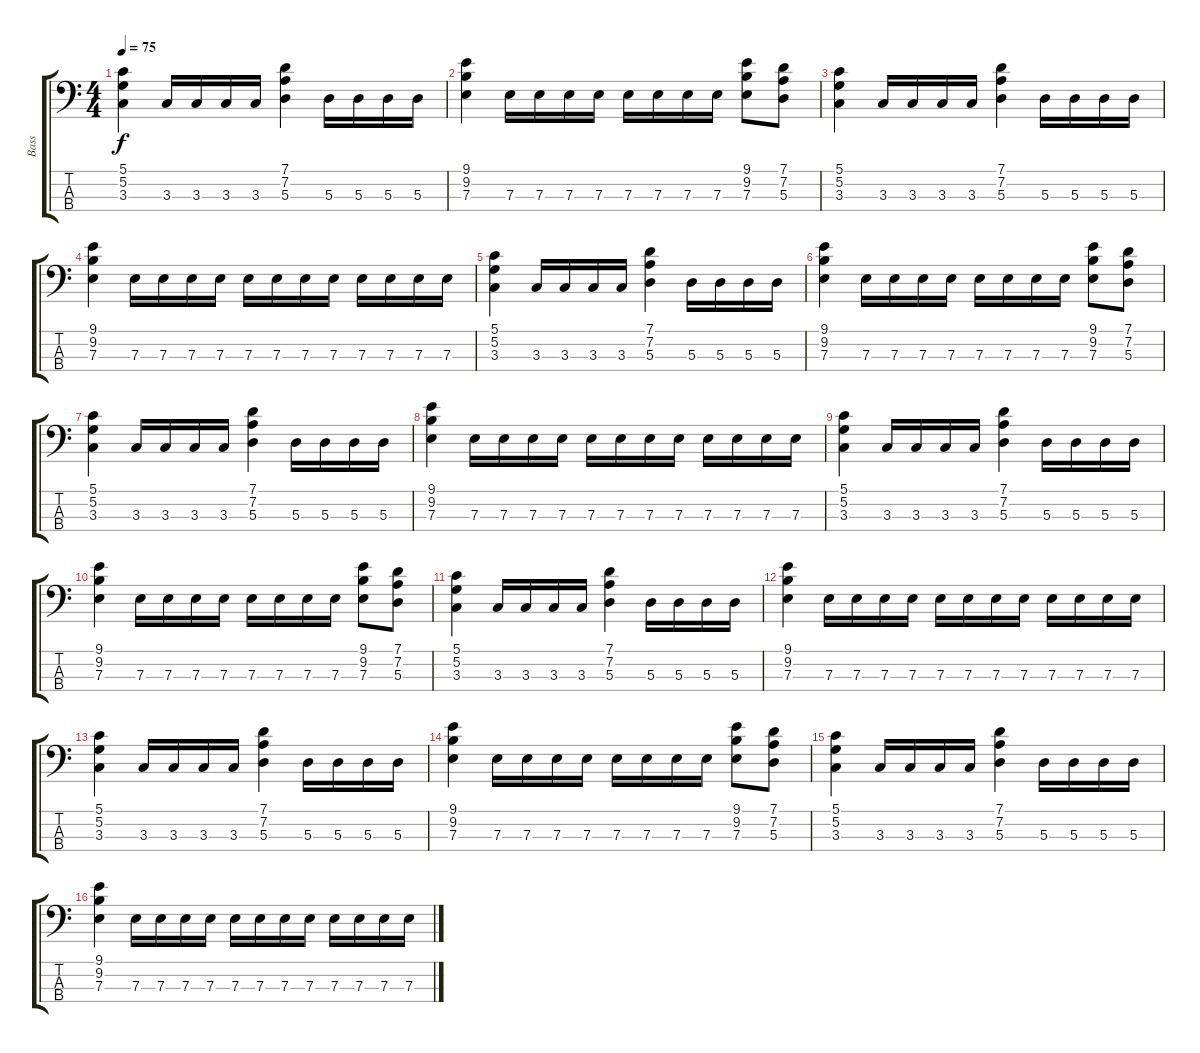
\track ("Bass" "Bass") {instrument slapbass2}
\staff {score tabs}
\tuning (G2 D2 A1 E1) {hide}
\ts (4 4)
\tempo 75
\clef f4
\ks c
(5.1 5.2 3.3).4{dy f} 3.3.16 3.3.16 3.3.16 3.3.16 (7.1 7.2 5.3).4 5.3.16 5.3.16 5.3.16 5.3.16 |
(9.1 9.2 7.3).4 7.3.16 7.3.16 7.3.16 7.3.16 7.3.16 7.3.16 7.3.16 7.3.16 (9.1 9.2 7.3).8 (7.1 7.2 5.3).8 |
(5.1 5.2 3.3).4 3.3.16 3.3.16 3.3.16 3.3.16 (7.1 7.2 5.3).4 5.3.16 5.3.16 5.3.16 5.3.16 |
(9.1 9.2 7.3).4 7.3.16 7.3.16 7.3.16 7.3.16 7.3.16 7.3.16 7.3.16 7.3.16 7.3.16 7.3.16 7.3.16 7.3.16 |
(5.1 5.2 3.3).4 3.3.16 3.3.16 3.3.16 3.3.16 (7.1 7.2 5.3).4 5.3.16 5.3.16 5.3.16 5.3.16 |
(9.1 9.2 7.3).4 7.3.16 7.3.16 7.3.16 7.3.16 7.3.16 7.3.16 7.3.16 7.3.16 (9.1 9.2 7.3).8 (7.1 7.2 5.3).8 |
(5.1 5.2 3.3).4 3.3.16 3.3.16 3.3.16 3.3.16 (7.1 7.2 5.3).4 5.3.16 5.3.16 5.3.16 5.3.16 |
(9.1 9.2 7.3).4 7.3.16 7.3.16 7.3.16 7.3.16 7.3.16 7.3.16 7.3.16 7.3.16 7.3.16 7.3.16 7.3.16 7.3.16 |
(5.1 5.2 3.3).4 3.3.16 3.3.16 3.3.16 3.3.16 (7.1 7.2 5.3).4 5.3.16 5.3.16 5.3.16 5.3.16 |
(9.1 9.2 7.3).4 7.3.16 7.3.16 7.3.16 7.3.16 7.3.16 7.3.16 7.3.16 7.3.16 (9.1 9.2 7.3).8 (7.1 7.2 5.3).8 |
(5.1 5.2 3.3).4 3.3.16 3.3.16 3.3.16 3.3.16 (7.1 7.2 5.3).4 5.3.16 5.3.16 5.3.16 5.3.16 |
(9.1 9.2 7.3).4 7.3.16 7.3.16 7.3.16 7.3.16 7.3.16 7.3.16 7.3.16 7.3.16 7.3.16 7.3.16 7.3.16 7.3.16 |
(5.1 5.2 3.3).4 3.3.16 3.3.16 3.3.16 3.3.16 (7.1 7.2 5.3).4 5.3.16 5.3.16 5.3.16 5.3.16 |
(9.1 9.2 7.3).4 7.3.16 7.3.16 7.3.16 7.3.16 7.3.16 7.3.16 7.3.16 7.3.16 (9.1 9.2 7.3).8 (7.1 7.2 5.3).8 |
(5.1 5.2 3.3).4 3.3.16 3.3.16 3.3.16 3.3.16 (7.1 7.2 5.3).4 5.3.16 5.3.16 5.3.16 5.3.16 |
(9.1 9.2 7.3).4 7.3.16 7.3.16 7.3.16 7.3.16 7.3.16 7.3.16 7.3.16 7.3.16 7.3.16 7.3.16 7.3.16 7.3.16
